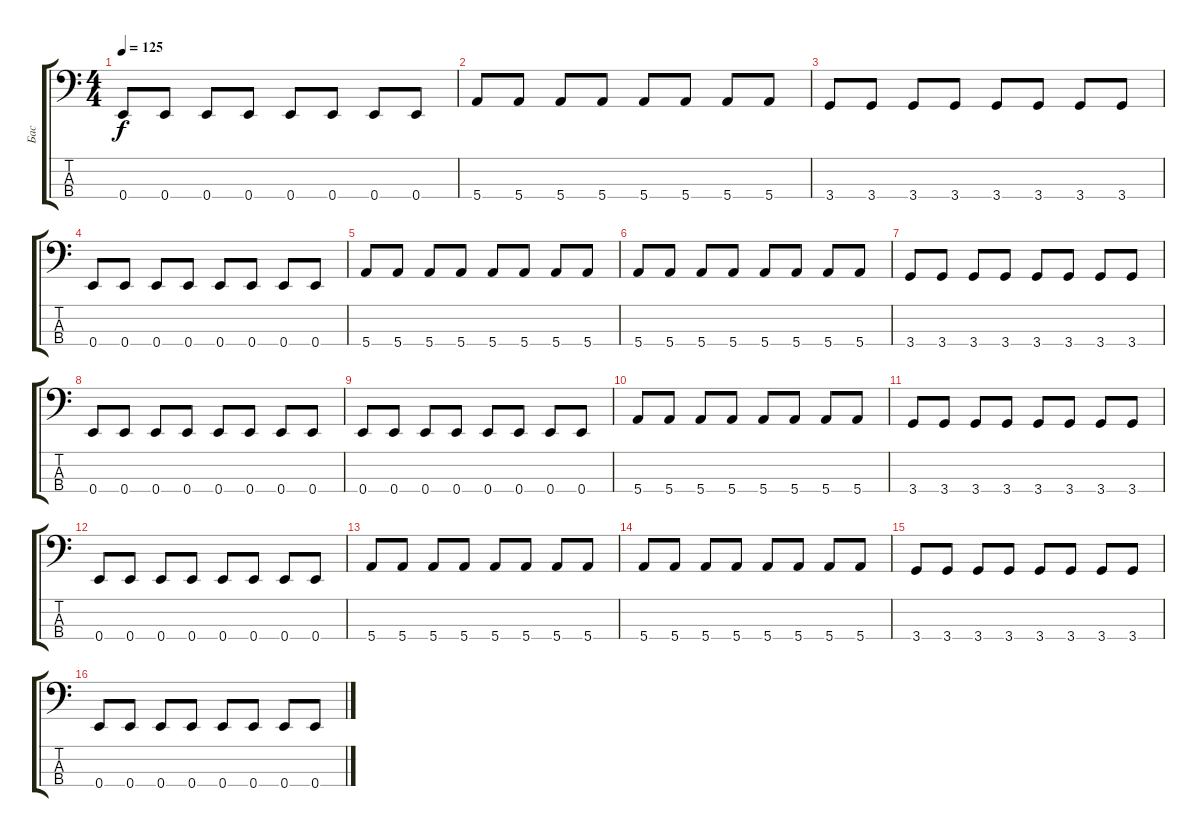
\track ("Бас" "Бас") {instrument synthbass1}
\staff {score tabs}
\tuning (G2 D2 A1 E1) {hide}
\ts (4 4)
\tempo 125
\clef f4
\ks c
0.4.8{dy f} 0.4.8 0.4.8 0.4.8 0.4.8 0.4.8 0.4.8 0.4.8 |
5.4.8 5.4.8 5.4.8 5.4.8 5.4.8 5.4.8 5.4.8 5.4.8 |
3.4.8 3.4.8 3.4.8 3.4.8 3.4.8 3.4.8 3.4.8 3.4.8 |
0.4.8 0.4.8 0.4.8 0.4.8 0.4.8 0.4.8 0.4.8 0.4.8 |
5.4.8 5.4.8 5.4.8 5.4.8 5.4.8 5.4.8 5.4.8 5.4.8 |
5.4.8 5.4.8 5.4.8 5.4.8 5.4.8 5.4.8 5.4.8 5.4.8 |
3.4.8 3.4.8 3.4.8 3.4.8 3.4.8 3.4.8 3.4.8 3.4.8 |
0.4.8 0.4.8 0.4.8 0.4.8 0.4.8 0.4.8 0.4.8 0.4.8 |
0.4.8 0.4.8 0.4.8 0.4.8 0.4.8 0.4.8 0.4.8 0.4.8 |
5.4.8 5.4.8 5.4.8 5.4.8 5.4.8 5.4.8 5.4.8 5.4.8 |
3.4.8 3.4.8 3.4.8 3.4.8 3.4.8 3.4.8 3.4.8 3.4.8 |
0.4.8 0.4.8 0.4.8 0.4.8 0.4.8 0.4.8 0.4.8 0.4.8 |
5.4.8 5.4.8 5.4.8 5.4.8 5.4.8 5.4.8 5.4.8 5.4.8 |
5.4.8 5.4.8 5.4.8 5.4.8 5.4.8 5.4.8 5.4.8 5.4.8 |
3.4.8 3.4.8 3.4.8 3.4.8 3.4.8 3.4.8 3.4.8 3.4.8 |
0.4.8 0.4.8 0.4.8 0.4.8 0.4.8 0.4.8 0.4.8 0.4.8
